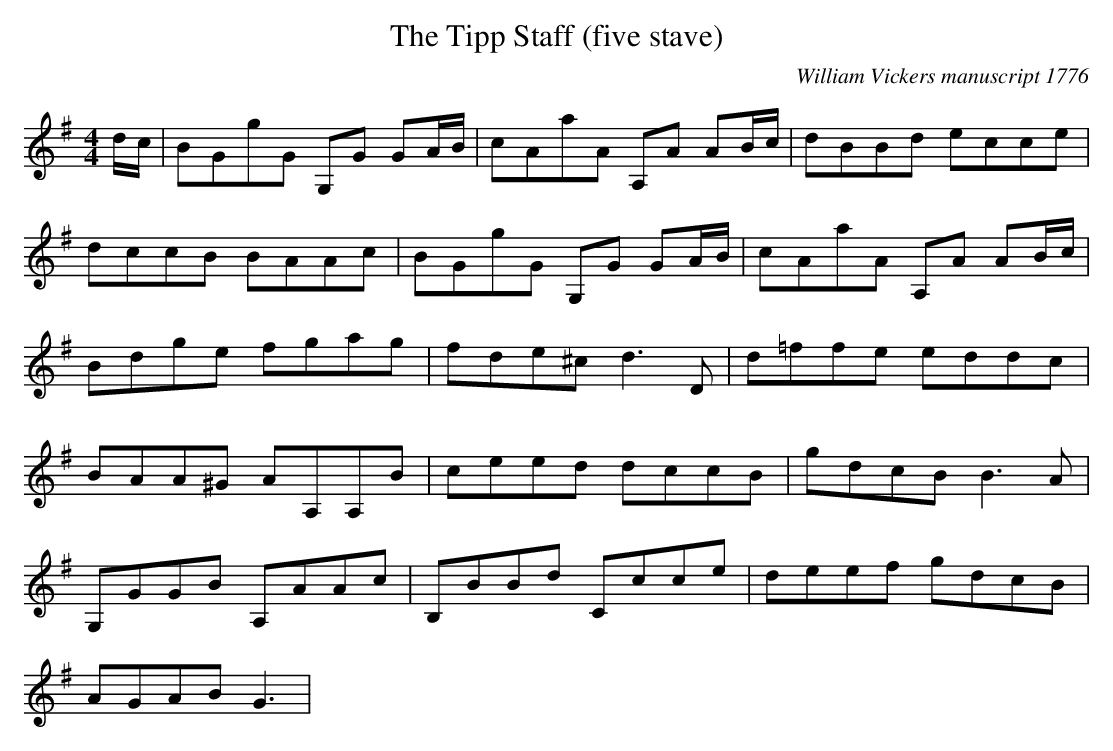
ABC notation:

X:1
T:Tipp Staff (five stave), The
C:William Vickers manuscript 1776
M:4/4
L:1/8
K:G
d/c/|BGgG G,G GA/2B/2|cAaA A,A AB/2c/2|dBBd ecce|
dccB BAAc|BGgG G,G GA/2B/2|cAaA A,A AB/2c/2|
Bdge fgag|fde^c d3 D|d=ffe eddc|
BAA^G AA,A,B|ceed dccB|gdcB B3 A|
G,GGB A,AAc|B,BBd Ccce|deef gdcB|
AGAB G3|
W:
W:
